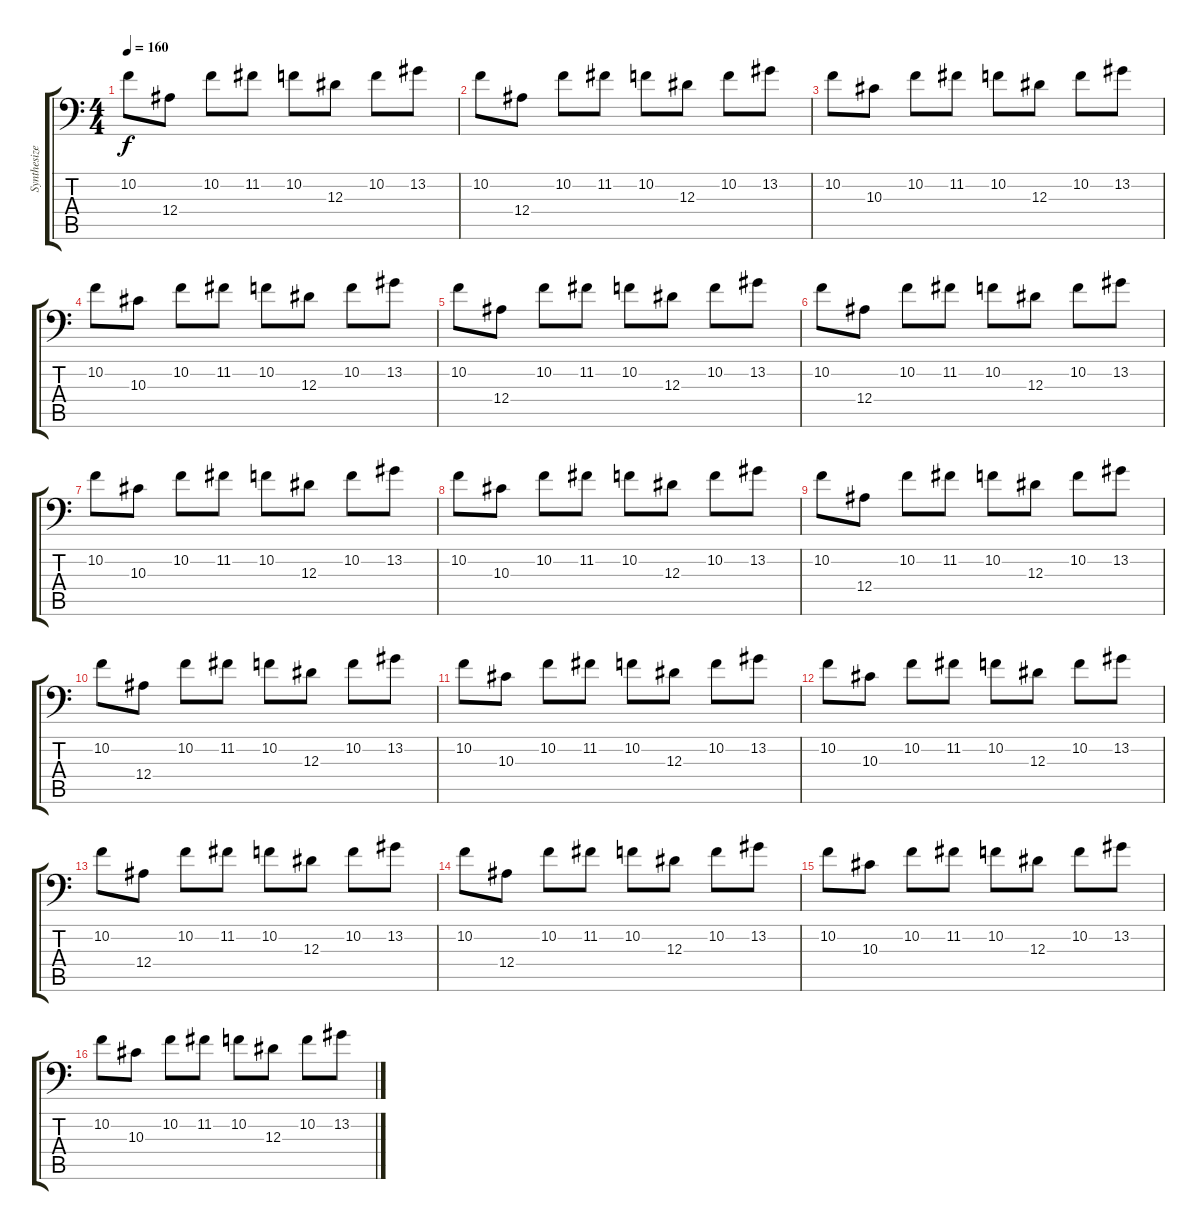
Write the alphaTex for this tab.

\track ("Synthesizer" "Synthesize") {instrument pad8sweep}
\staff {score tabs}
\tuning (C4 G3 Eb3 Bb2 F2 Bb1) {hide}
\ts (4 4)
\tempo 160
\clef f4
\ks c
10.2.8{dy f instrument lead2sawtooth} 12.4.8 10.2.8 11.2.8 10.2.8 12.3.8 10.2.8 13.2.8 |
10.2.8 12.4.8 10.2.8 11.2.8 10.2.8 12.3.8 10.2.8 13.2.8 |
10.2.8 10.3.8 10.2.8 11.2.8 10.2.8 12.3.8 10.2.8 13.2.8 |
10.2.8 10.3.8 10.2.8 11.2.8 10.2.8 12.3.8 10.2.8 13.2.8 |
10.2.8 12.4.8 10.2.8 11.2.8 10.2.8 12.3.8 10.2.8 13.2.8 |
10.2.8 12.4.8 10.2.8 11.2.8 10.2.8 12.3.8 10.2.8 13.2.8 |
10.2.8 10.3.8 10.2.8 11.2.8 10.2.8 12.3.8 10.2.8 13.2.8 |
10.2.8 10.3.8 10.2.8 11.2.8 10.2.8 12.3.8 10.2.8 13.2.8 |
10.2.8 12.4.8 10.2.8 11.2.8 10.2.8 12.3.8 10.2.8 13.2.8 |
10.2.8 12.4.8 10.2.8 11.2.8 10.2.8 12.3.8 10.2.8 13.2.8 |
10.2.8 10.3.8 10.2.8 11.2.8 10.2.8 12.3.8 10.2.8 13.2.8 |
10.2.8 10.3.8 10.2.8 11.2.8 10.2.8 12.3.8 10.2.8 13.2.8 |
10.2.8 12.4.8 10.2.8 11.2.8 10.2.8 12.3.8 10.2.8 13.2.8 |
10.2.8 12.4.8 10.2.8 11.2.8 10.2.8 12.3.8 10.2.8 13.2.8 |
10.2.8 10.3.8 10.2.8 11.2.8 10.2.8 12.3.8 10.2.8 13.2.8 |
10.2.8 10.3.8 10.2.8 11.2.8 10.2.8 12.3.8 10.2.8 13.2.8
